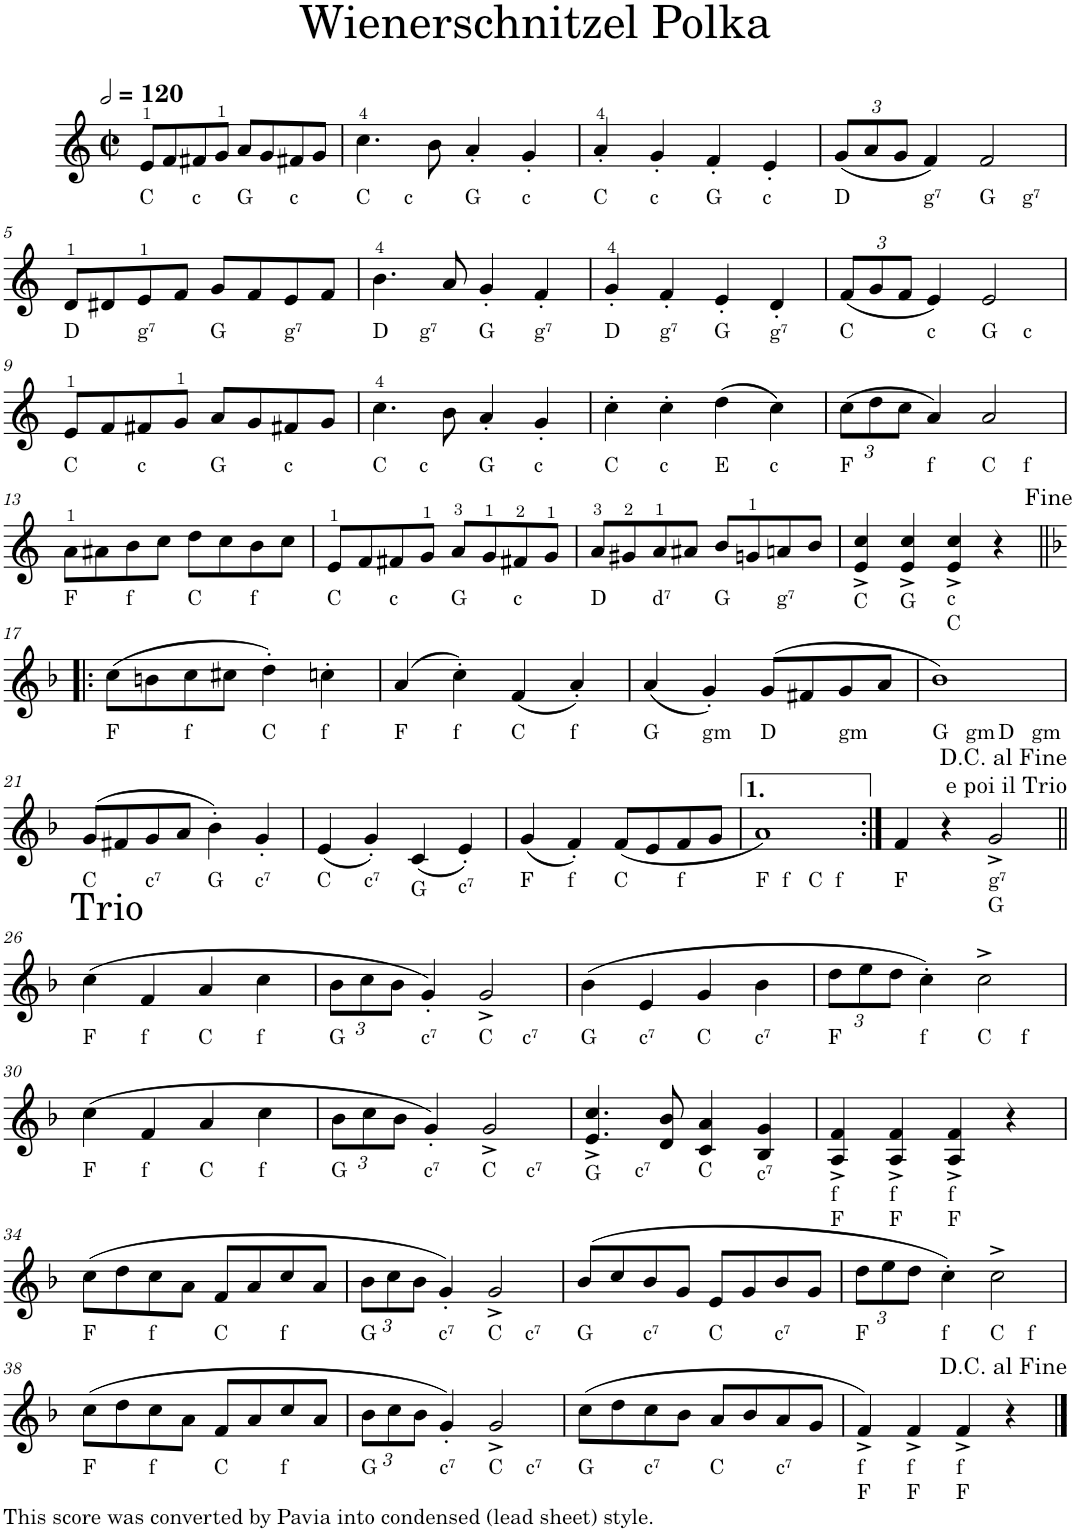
**kern	**kern	**kern
*part1	*part1	*part1
*staff3	*staff2	*staff1
*I"Accordion	*	*
*I'Acc.	*	*
*stria5	*stria5	*
*clefF4	*clefF4	*clefG2
*k[]	*k[]	*k[]
*M2/2	*M2/2	*M2/2
*met(c|)	*met(c|)	*met(c|)
*MM240	*MM240	*MM240
=1	=1	=1
*	*	*^
!	!	!LO:TX:b:t=C	!
!LO:TX:b:t=C	!	!	!
4C	4C	8e/L	4ryy
.	.	8f/	.
!	!	!LO:TX:b:t=c	!
!LO:TX:b:t=c	!	!	!
4E 4G 4c	4c	8f#X/	4ryy
.	.	8g/J	.
!	!	!LO:TX:b:t=G	!
!LO:TX:b:t=G	!	!	!
4GG	4GG	8a/L	4ryy
.	.	8g/	.
!	!	!LO:TX:b:t=c	!
!LO:TX:b:t=c	!	!	!
4E 4G 4c	4c	8f#X/	4ryy
.	.	8g/J	.
=2	=2	=2	=2
!	!	!LO:TX:b:t=C	!
!LO:TX:b:t=C	!	!	!
4C	4C	4.cc\	4ryy
!	!	!	!LO:TX:b:t=c
!LO:TX:b:t=c	!	!	!
4E 4G 4c	4c	.	4ryy
.	.	8b\	.
!	!	!LO:TX:b:t=G	!
!LO:TX:b:t=G	!	!	!
4GG	4GG	4a'/	4ryy
!	!	!LO:TX:b:t=c	!
!LO:TX:b:t=c	!	!	!
4E 4G 4c	4c	4g'/	4ryy
=3	=3	=3	=3
!	!	!LO:TX:b:t=C	!
!LO:TX:b:t=C	!	!	!
4C	4C	4a'/	4ryy
!	!	!LO:TX:b:t=c	!
!LO:TX:b:t=c	!	!	!
4E 4G 4c	4c	4g'/	4ryy
!	!	!LO:TX:b:t=G	!
!LO:TX:b:t=G	!	!	!
4GG	4GG	4f'/	4ryy
!	!	!LO:TX:b:t=c	!
!LO:TX:b:t=c	!	!	!
4E 4G 4c	4c	4e'/	4ryy
=4	=4	=4	=4
*	*	*Xbrackettup	*
!	!	!LO:TX:b:t=D	!
!LO:TX:b:t=D	!	!	!
4D	4D	(12g/L	4ryy
.	.	12a/	.
.	.	12g/J	.
!	!	!LO:TX:b:t=g⁷	!
!LO:TX:b:t=g⁷	!	!	!
4F 4G 4B	4G	4f/)	4ryy
!	!	!LO:TX:b:t=G	!
!LO:TX:b:t=G	!	!	!
4GG	4GG	2f/	4ryy
!	!	!	!LO:TX:b:t=g⁷
!LO:TX:b:t=g⁷	!	!	!
4F 4G 4B	4G	.	4ryy
!!LO:LB:g=z	!!
=5	=5	=5	=5
!	!	!LO:TX:b:t=D	!
!LO:TX:b:t=D	!	!	!
4D	4D	8d/L	4ryy
.	.	8d#X/	.
!	!	!LO:TX:b:t=g⁷	!
!LO:TX:b:t=g⁷	!	!	!
4F 4G 4B	4G	8e/	4ryy
.	.	8f/J	.
!	!	!LO:TX:b:t=G	!
!LO:TX:b:t=G	!	!	!
4GG	4GG	8g/L	4ryy
.	.	8f/	.
!	!	!LO:TX:b:t=g⁷	!
!LO:TX:b:t=g⁷	!	!	!
4F 4G 4B	4G	8e/	4ryy
.	.	8f/J	.
=6	=6	=6	=6
!	!	!LO:TX:b:t=D	!
!LO:TX:b:t=D	!	!	!
4D	4D	4.b\	4ryy
!	!	!	!LO:TX:b:t=g⁷
!LO:TX:b:t=g⁷	!	!	!
4F 4G 4B	4G	.	4ryy
.	.	8a/	.
!	!	!LO:TX:b:t=G	!
!LO:TX:b:t=G	!	!	!
4GG	4GG	4g'/	4ryy
!	!	!LO:TX:b:t=g⁷	!
!LO:TX:b:t=g⁷	!	!	!
4F 4G 4B	4G	4f'/	4ryy
=7	=7	=7	=7
!	!	!LO:TX:b:t=D	!
!LO:TX:b:t=D	!	!	!
4D	4D	4g'/	4ryy
!	!	!LO:TX:b:t=g⁷	!
!LO:TX:b:t=g⁷	!	!	!
4F 4G 4B	4G	4f'/	4ryy
!	!	!LO:TX:b:t=G	!
!LO:TX:b:t=G	!	!	!
4GG	4GG	4e'/	4ryy
!	!	!LO:TX:b:t=g⁷	!
!LO:TX:b:t=g⁷	!	!	!
4F 4G 4B	4G	4d'/	4ryy
=8	=8	=8	=8
!	!	!LO:TX:b:t=C	!
!LO:TX:b:t=C	!	!	!
4C	4C	(12f/L	4ryy
.	.	12g/	.
.	.	12f/J	.
!	!	!LO:TX:b:t=c	!
!LO:TX:b:t=c	!	!	!
4E 4G 4c	4c	4e/)	4ryy
!	!	!LO:TX:b:t=G	!
!LO:TX:b:t=G	!	!	!
4GG	4GG	2e/	4ryy
!	!	!	!LO:TX:b:t=c
!LO:TX:b:t=c	!	!	!
4E 4G 4c	4c	.	4ryy
!!LO:LB:g=z	!!
=9	=9	=9	=9
!	!	!LO:TX:b:t=C	!
!LO:TX:b:t=C	!	!	!
4C	4C	8e/L	4ryy
.	.	8f/	.
!	!	!LO:TX:b:t=c	!
!LO:TX:b:t=c	!	!	!
4E 4G 4c	4c	8f#X/	4ryy
.	.	8g/J	.
!	!	!LO:TX:b:t=G	!
!LO:TX:b:t=G	!	!	!
4GG	4GG	8a/L	4ryy
.	.	8g/	.
!	!	!LO:TX:b:t=c	!
!LO:TX:b:t=c	!	!	!
4E 4G 4c	4c	8f#X/	4ryy
.	.	8g/J	.
=10	=10	=10	=10
!	!	!LO:TX:b:t=C	!
!LO:TX:b:t=C	!	!	!
4C	4C	4.cc\	4ryy
!	!	!	!LO:TX:b:t=c
!LO:TX:b:t=c	!	!	!
4E 4G 4c	4c	.	4ryy
.	.	8b\	.
!	!	!LO:TX:b:t=G	!
!LO:TX:b:t=G	!	!	!
4GG	4GG	4a'/	4ryy
!	!	!LO:TX:b:t=c	!
!LO:TX:b:t=c	!	!	!
4E 4G 4c	4c	4g'/	4ryy
=11	=11	=11	=11
!	!	!LO:TX:b:t=C	!
!LO:TX:b:t=C	!	!	!
4C	4C	4cc'\	4ryy
!	!	!LO:TX:b:t=c	!
!LO:TX:b:t=c	!	!	!
4E 4G 4c	4c	4cc'\	4ryy
!	!	!LO:TX:b:t=E	!
!LO:TX:b:t=E	!	!	!
4EE~	4EE~	(4dd\	4ryy
!	!	!LO:TX:b:t=c	!
!LO:TX:b:t=c	!	!	!
4E 4G 4c	4c	4cc\)	4ryy
=12	=12	=12	=12
!	!	!LO:TX:b:t=F	!
!LO:TX:b:t=F	!	!	!
4FF	4FF	(12cc\L	4ryy
.	.	12dd\	.
.	.	12cc\J	.
!	!	!LO:TX:b:t=f	!
!LO:TX:b:t=f	!	!	!
4F 4A 4c	4F	4a/)	4ryy
!	!	!LO:TX:b:t=C	!
!LO:TX:b:t=C	!	!	!
4C	4C	2a/	4ryy
!	!	!	!LO:TX:b:t=f
!LO:TX:b:t=f	!	!	!
4F 4A 4c	4F	.	4ryy
!!LO:LB:g=z	!!
=13	=13	=13	=13
!	!	!LO:TX:b:t=F	!
!LO:TX:b:t=F	!	!	!
4FF	4FF	8a\L	4ryy
.	.	8a#X\	.
!	!	!LO:TX:b:t=f	!
!LO:TX:b:t=f	!	!	!
4F 4A 4c	4F	8b\	4ryy
.	.	8cc\J	.
!	!	!LO:TX:b:t=C	!
!LO:TX:b:t=C	!	!	!
4C	4C	8dd\L	4ryy
.	.	8cc\	.
!	!	!LO:TX:b:t=f	!
!LO:TX:b:t=f	!	!	!
4F 4A 4c	4F	8b\	4ryy
.	.	8cc\J	.
=14	=14	=14	=14
!	!	!LO:TX:b:t=C	!
!LO:TX:b:t=C	!	!	!
4C	4C	8e/L	4ryy
.	.	8f/	.
!	!	!LO:TX:b:t=c	!
!LO:TX:b:t=c	!	!	!
4E 4G 4c	4c	8f#X/	4ryy
.	.	8g/J	.
!	!	!LO:TX:b:t=G	!
!LO:TX:b:t=G	!	!	!
4GG	4GG	8a/L	4ryy
.	.	8g/	.
!	!	!LO:TX:b:t=c	!
!LO:TX:b:t=c	!	!	!
4E 4G 4c	4c	8f#X/	4ryy
.	.	8g/J	.
=15	=15	=15	=15
!	!	!LO:TX:b:t=D	!
!LO:TX:b:t=D	!	!	!
4D	4D	8a/L	4ryy
.	.	8g#X/	.
!	!	!LO:TX:b:t=d⁷	!
!LO:TX:b:t=d⁷	!	!	!
4F# 4c 4d	4d	8a/	4ryy
.	.	8a#X/J	.
!	!	!LO:TX:b:t=G	!
!LO:TX:b:t=G	!	!	!
4GG	4GG	8b/L	4ryy
.	.	8gn/	.
!	!	!LO:TX:b:t=g⁷	!
!LO:TX:b:t=g⁷	!	!	!
4F 4G 4B	4G	8an/	4ryy
.	.	8b/J	.
=16	=16	=16	=16
!	!	!LO:TX:b:t=C	!
!LO:TX:b:t=C	!	!	!
4C	4C	4e/^ 4cc/^	4ryy
!	!	!LO:TX:b:t=G	!
!LO:TX:b:t=G	!	!	!
4GG	4GG	4e/^ 4cc/^	4ryy
!	!	!LO:TX:b:t=c	!
!	!	!LO:TX:b:t=C	!
!LO:TX:b:t=c	!	!	!
!LO:TX:b:t=C	!	!	!
4C 4E 4G 4c	4C 4c	4e/^ 4cc/^	4ryy
4r	4r	4r	4ryy
!!LO:LB:g=z	!!
=17!|:	=17!|:	=17!|:	=17!|:
*k[b-]	*k[b-]	*k[b-]	*
!	!	!LO:TX:b:t=F	!
!LO:TX:b:t=F	!	!	!
4FF	4FF	(8cc\L	4ryy
.	.	8bn\	.
!	!	!LO:TX:b:t=f	!
!LO:TX:b:t=f	!	!	!
4F 4A 4c	4F	8cc\	4ryy
.	.	8cc#X\J	.
!	!	!LO:TX:b:t=C	!
!LO:TX:b:t=C	!	!	!
4C	4C	4dd'\)	4ryy
!	!	!LO:TX:b:t=f	!
!LO:TX:b:t=f	!	!	!
4F 4A 4c	4F	4ccn'\	4ryy
=18	=18	=18	=18
!	!	!LO:TX:b:t=F	!
!LO:TX:b:t=F	!	!	!
4FF	4FF	(4a/	4ryy
!	!	!LO:TX:b:t=f	!
!LO:TX:b:t=f	!	!	!
4F 4A 4c	4F	4cc'\)	4ryy
!	!	!LO:TX:b:t=C	!
!LO:TX:b:t=C	!	!	!
4C	4C	(4f/	4ryy
!	!	!LO:TX:b:t=f	!
!LO:TX:b:t=f	!	!	!
4F 4A 4c	4F	4a'/)	4ryy
=19	=19	=19	=19
!	!	!LO:TX:b:t=G	!
!LO:TX:b:t=G	!	!	!
4GG	4GG	(4a/	4ryy
!	!	!LO:TX:b:t=gm	!
!LO:TX:b:t=gm	!	!	!
4G 4B- 4d	4G	4g'/)	4ryy
!	!	!LO:TX:b:t=D	!
!LO:TX:b:t=D	!	!	!
4D	4D	(8g/L	4ryy
.	.	8f#X/	.
!	!	!LO:TX:b:t=gm	!
!LO:TX:b:t=gm	!	!	!
4G 4B- 4d	4G	8g/	4ryy
.	.	8a/J	.
=20	=20	=20	=20
!	!	!LO:TX:b:t=G	!
!LO:TX:b:t=G	!	!	!
4GG	4GG	1b-)	4ryy
!	!	!	!LO:TX:b:t=gm
!LO:TX:b:t=gm	!	!	!
4G 4B- 4d	4G	.	4ryy
!	!	!	!LO:TX:b:t=D
!LO:TX:b:t=D	!	!	!
4D	4D	.	4ryy
!	!	!	!LO:TX:b:t=gm
!LO:TX:b:t=gm	!	!	!
4G 4B- 4d	4G	.	4ryy
!!LO:LB:g=z	!!
=21	=21	=21	=21
!	!	!LO:TX:b:t=C	!
!LO:TX:b:t=C	!	!	!
4C	4C	(8g/L	4ryy
.	.	8f#X/	.
!	!	!LO:TX:b:t=c⁷	!
!LO:TX:b:t=c⁷	!	!	!
4E 4B- 4c	4c	8g/	4ryy
.	.	8a/J	.
!	!	!LO:TX:b:t=G	!
!LO:TX:b:t=G	!	!	!
4GG	4GG	4b-'\)	4ryy
!	!	!LO:TX:b:t=c⁷	!
!LO:TX:b:t=c⁷	!	!	!
4E 4B- 4c	4c	4g'/	4ryy
=22	=22	=22	=22
!	!	!LO:TX:b:t=C	!
!LO:TX:b:t=C	!	!	!
4C	4C	(4e/	4ryy
!	!	!LO:TX:b:t=c⁷	!
!LO:TX:b:t=c⁷	!	!	!
4E 4B- 4c	4c	4g'/)	4ryy
!	!	!LO:TX:b:t=G	!
!LO:TX:b:t=G	!	!	!
4GG	4GG	(4c/	4ryy
!	!	!LO:TX:b:t=c⁷	!
!LO:TX:b:t=c⁷	!	!	!
4E 4B- 4c	4c	4e'/)	4ryy
=23	=23	=23	=23
!	!	!LO:TX:b:t=F	!
!LO:TX:b:t=F	!	!	!
4FF	4FF	(4g/	4ryy
!	!	!LO:TX:b:t=f	!
!LO:TX:b:t=f	!	!	!
4F 4A 4c	4F	4f'/)	4ryy
!	!	!LO:TX:b:t=C	!
!LO:TX:b:t=C	!	!	!
4C	4C	(8f/L	4ryy
.	.	8e/	.
!	!	!LO:TX:b:t=f	!
!LO:TX:b:t=f	!	!	!
4F 4A 4c	4F	8f/	4ryy
.	.	8g/J	.
=24	=24	=24	=24
!	!	!LO:TX:b:t=F	!
!LO:TX:b:t=F	!	!	!
4FF	4FF	1a)	4ryy
!	!	!	!LO:TX:b:t=f
!LO:TX:b:t=f	!	!	!
4F 4A 4c	4F	.	4ryy
!	!	!	!LO:TX:b:t=C
!LO:TX:b:t=C	!	!	!
4C	4C	.	4ryy
!	!	!	!LO:TX:b:t=f
!LO:TX:b:t=f	!	!	!
4F 4A 4c	4F	.	4ryy
=25:|!	=25:|!	=25:|!	=25:|!
!	!	!LO:TX:b:t=F	!
!LO:TX:b:t=F	!	!	!
4FF	4FF	4f/	4ryy
4r	4r	4r	4ryy
!	!	!LO:TX:b:t=g⁷	!
!	!	!LO:TX:b:t=G	!
!LO:TX:b:t=g⁷	!	!	!
!LO:TX:b:t=G	!	!	!
2GG 2F 2G 2B	2GG 2G	2g^/	2ryy
!	!	!	!LO:TX:a:t=D.C. al Fine\ne poi il Trio
!	!LO:TX:a:t=D.C. al Fine\ne poi il Trio	!	!
!LO:TX:a:t=D.C. al Fine\ne poi il Trio	!	!	!
!!LO:LB:g=z	!!
=26||	=26||	=26||	=26||
!	!	!LO:TX:b:t=F	!
!LO:TX:b:t=F	!	!	!
4FF	4FF	(4cc\	4ryy
!	!	!LO:TX:b:t=f	!
!LO:TX:b:t=f	!	!	!
4F 4A 4c	4F	4f/	4ryy
!	!	!LO:TX:b:t=C	!
!LO:TX:b:t=C	!	!	!
4C	4C	4a/	4ryy
!	!	!LO:TX:b:t=f	!
!LO:TX:b:t=f	!	!	!
4F 4A 4c	4F	4cc\	4ryy
=27	=27	=27	=27
!	!	!LO:TX:b:t=G	!
!LO:TX:b:t=G	!	!	!
4GG	4GG	12b-\L	4ryy
.	.	12cc\	.
.	.	12b-\J	.
!	!	!LO:TX:b:t=c⁷	!
!LO:TX:b:t=c⁷	!	!	!
4E 4B- 4c	4c	4g'/)	4ryy
!	!	!LO:TX:b:t=C	!
!LO:TX:b:t=C	!	!	!
4C	4C	2g^/	4ryy
!	!	!	!LO:TX:b:t=c⁷
!LO:TX:b:t=c⁷	!	!	!
4E 4B- 4c	4c	.	4ryy
=28	=28	=28	=28
!	!	!LO:TX:b:t=G	!
!LO:TX:b:t=G	!	!	!
4GG	4GG	(4b-\	4ryy
!	!	!LO:TX:b:t=c⁷	!
!LO:TX:b:t=c⁷	!	!	!
4E 4B- 4c	4c	4e/	4ryy
!	!	!LO:TX:b:t=C	!
!LO:TX:b:t=C	!	!	!
4C	4C	4g/	4ryy
!	!	!LO:TX:b:t=c⁷	!
!LO:TX:b:t=c⁷	!	!	!
4E 4B- 4c	4c	4b-\	4ryy
=29	=29	=29	=29
!	!	!LO:TX:b:t=F	!
!LO:TX:b:t=F	!	!	!
4FF	4FF	12dd\L	4ryy
.	.	12ee\	.
.	.	12dd\J	.
!	!	!LO:TX:b:t=f	!
!LO:TX:b:t=f	!	!	!
4F 4A 4c	4F	4cc'\)	4ryy
!	!	!LO:TX:b:t=C	!
!LO:TX:b:t=C	!	!	!
4C	4C	2cc^\	4ryy
!	!	!	!LO:TX:b:t=f
!LO:TX:b:t=f	!	!	!
4F 4A 4c	4F	.	4ryy
!!LO:LB:g=z	!!
=30	=30	=30	=30
!	!	!LO:TX:b:t=F	!
!LO:TX:b:t=F	!	!	!
4FF	4FF	(4cc\	4ryy
!	!	!LO:TX:b:t=f	!
!LO:TX:b:t=f	!	!	!
4F 4A 4c	4F	4f/	4ryy
!	!	!LO:TX:b:t=C	!
!LO:TX:b:t=C	!	!	!
4C	4C	4a/	4ryy
!	!	!LO:TX:b:t=f	!
!LO:TX:b:t=f	!	!	!
4F 4A 4c	4F	4cc\	4ryy
=31	=31	=31	=31
!	!	!LO:TX:b:t=G	!
!LO:TX:b:t=G	!	!	!
4GG	4GG	12b-\L	4ryy
.	.	12cc\	.
.	.	12b-\J	.
!	!	!LO:TX:b:t=c⁷	!
!LO:TX:b:t=c⁷	!	!	!
4E 4B- 4c	4c	4g'/)	4ryy
!	!	!LO:TX:b:t=C	!
!LO:TX:b:t=C	!	!	!
4C	4C	2g^/	4ryy
!	!	!	!LO:TX:b:t=c⁷
!LO:TX:b:t=c⁷	!	!	!
4E 4B- 4c	4c	.	4ryy
=32	=32	=32	=32
!	!	!LO:TX:b:t=G	!
!LO:TX:b:t=G	!	!	!
4GG	4GG	4.e/^ 4.cc/^	4ryy
!	!	!	!LO:TX:b:t=c⁷
!LO:TX:b:t=c⁷	!	!	!
4E 4B- 4c	4c	.	4ryy
.	.	8d/ 8b-/	.
!	!	!LO:TX:b:t=C	!
!LO:TX:b:t=C	!	!	!
4C	4C	4c/ 4a/	4ryy
!	!	!LO:TX:b:t=c⁷	!
!LO:TX:b:t=c⁷	!	!	!
4E 4B- 4c	4c	4B-/ 4g/	4ryy
=33	=33	=33	=33
!	!	!LO:TX:b:t=f	!
!	!	!LO:TX:b:t=F	!
!LO:TX:b:t=f	!	!	!
!LO:TX:b:t=F	!	!	!
4FF 4F 4A 4c	4FF 4F	4A/^ 4f/^	4ryy
!	!	!LO:TX:b:t=f	!
!	!	!LO:TX:b:t=F	!
!LO:TX:b:t=f	!	!	!
!LO:TX:b:t=F	!	!	!
4FF 4F 4A 4c	4FF 4F	4A/^ 4f/^	4ryy
!	!	!LO:TX:b:t=f	!
!	!	!LO:TX:b:t=F	!
!LO:TX:b:t=f	!	!	!
!LO:TX:b:t=F	!	!	!
4FF 4F 4A 4c	4FF 4F	4A/^ 4f/^	4ryy
4r	4r	4r	4ryy
!!LO:LB:g=z	!!
=34	=34	=34	=34
!	!	!LO:TX:b:t=F	!
!LO:TX:b:t=F	!	!	!
4FF	4FF	(8cc\L	4ryy
.	.	8dd\	.
!	!	!LO:TX:b:t=f	!
!LO:TX:b:t=f	!	!	!
4F 4A 4c	4F	8cc\	4ryy
.	.	8a\J	.
!	!	!LO:TX:b:t=C	!
!LO:TX:b:t=C	!	!	!
4C	4C	8f/L	4ryy
.	.	8a/	.
!	!	!LO:TX:b:t=f	!
!LO:TX:b:t=f	!	!	!
4F 4A 4c	4F	8cc/	4ryy
.	.	8a/J	.
=35	=35	=35	=35
!	!	!LO:TX:b:t=G	!
!LO:TX:b:t=G	!	!	!
4GG	4GG	12b-\L	4ryy
.	.	12cc\	.
.	.	12b-\J	.
!	!	!LO:TX:b:t=c⁷	!
!LO:TX:b:t=c⁷	!	!	!
4E 4B- 4c	4c	4g'/)	4ryy
!	!	!LO:TX:b:t=C	!
!LO:TX:b:t=C	!	!	!
4C	4C	2g^/	4ryy
!	!	!	!LO:TX:b:t=c⁷
!LO:TX:b:t=c⁷	!	!	!
4E 4B- 4c	4c	.	4ryy
=36	=36	=36	=36
!	!	!LO:TX:b:t=G	!
!LO:TX:b:t=G	!	!	!
4GG	4GG	(8b-/L	4ryy
.	.	8cc/	.
!	!	!LO:TX:b:t=c⁷	!
!LO:TX:b:t=c⁷	!	!	!
4E 4B- 4c	4c	8b-/	4ryy
.	.	8g/J	.
!	!	!LO:TX:b:t=C	!
!LO:TX:b:t=C	!	!	!
4C	4C	8e/L	4ryy
.	.	8g/	.
!	!	!LO:TX:b:t=c⁷	!
!LO:TX:b:t=c⁷	!	!	!
4E 4B- 4c	4c	8b-/	4ryy
.	.	8g/J	.
=37	=37	=37	=37
!	!	!LO:TX:b:t=F	!
!LO:TX:b:t=F	!	!	!
4FF	4FF	12dd\L	4ryy
.	.	12ee\	.
.	.	12dd\J	.
!	!	!LO:TX:b:t=f	!
!LO:TX:b:t=f	!	!	!
4F 4A 4c	4F	4cc'\)	4ryy
!	!	!LO:TX:b:t=C	!
!LO:TX:b:t=C	!	!	!
4C	4C	2cc^\	4ryy
!	!	!	!LO:TX:b:t=f
!LO:TX:b:t=f	!	!	!
4F 4A 4c	4F	.	4ryy
!!LO:LB:g=z	!!
=38	=38	=38	=38
!	!	!LO:TX:b:t=F	!
!LO:TX:b:t=This score was converted by Pavia into condensed (lead sheet) style.	!	!	!
!LO:TX:b:t=F	!	!	!
4FF	4FF	(8cc\L	4ryy
.	.	8dd\	.
!	!	!LO:TX:b:t=f	!
!LO:TX:b:t=f	!	!	!
4F 4A 4c	4F	8cc\	4ryy
.	.	8a\J	.
!	!	!LO:TX:b:t=C	!
!LO:TX:b:t=C	!	!	!
4C	4C	8f/L	4ryy
.	.	8a/	.
!	!	!LO:TX:b:t=f	!
!LO:TX:b:t=f	!	!	!
4F 4A 4c	4F	8cc/	4ryy
.	.	8a/J	.
=39	=39	=39	=39
!	!	!LO:TX:b:t=G	!
!LO:TX:b:t=G	!	!	!
4GG	4GG	12b-\L	4ryy
.	.	12cc\	.
.	.	12b-\J	.
!	!	!LO:TX:b:t=c⁷	!
!LO:TX:b:t=c⁷	!	!	!
4E 4B- 4c	4c	4g'/)	4ryy
!	!	!LO:TX:b:t=C	!
!LO:TX:b:t=C	!	!	!
4C	4C	2g^/	4ryy
!	!	!	!LO:TX:b:t=c⁷
!LO:TX:b:t=c⁷	!	!	!
4E 4B- 4c	4c	.	4ryy
=40	=40	=40	=40
!	!	!LO:TX:b:t=G	!
!LO:TX:b:t=G	!	!	!
4GG	4GG	(8cc\L	4ryy
.	.	8dd\	.
!	!	!LO:TX:b:t=c⁷	!
!LO:TX:b:t=c⁷	!	!	!
4E 4B- 4c	4c	8cc\	4ryy
.	.	8b-\J	.
!	!	!LO:TX:b:t=C	!
!LO:TX:b:t=C	!	!	!
4C	4C	8a/L	4ryy
.	.	8b-/	.
!	!	!LO:TX:b:t=c⁷	!
!LO:TX:b:t=c⁷	!	!	!
4E 4B- 4c	4c	8a/	4ryy
.	.	8g/J	.
=41	=41	=41	=41
!	!	!LO:TX:b:t=f	!
!	!	!LO:TX:b:t=F	!
!LO:TX:b:t=f	!	!	!
!LO:TX:b:t=F	!	!	!
4FF 4F 4A 4c	4FF 4F	4f^/)	4ryy
!	!	!LO:TX:b:t=f	!
!	!	!LO:TX:b:t=F	!
!LO:TX:b:t=f	!	!	!
!LO:TX:b:t=F	!	!	!
4FF 4F 4A 4c	4FF 4F	4f^/	4ryy
!	!	!LO:TX:b:t=f	!
!	!	!LO:TX:b:t=F	!
!LO:TX:b:t=f	!	!	!
!LO:TX:b:t=F	!	!	!
4FF 4F 4A 4c	4FF 4F	4f^/	4ryy
4r	4r	4r	4ryy
*	*	*v	*v
==	==	==
*-	*-	*-
